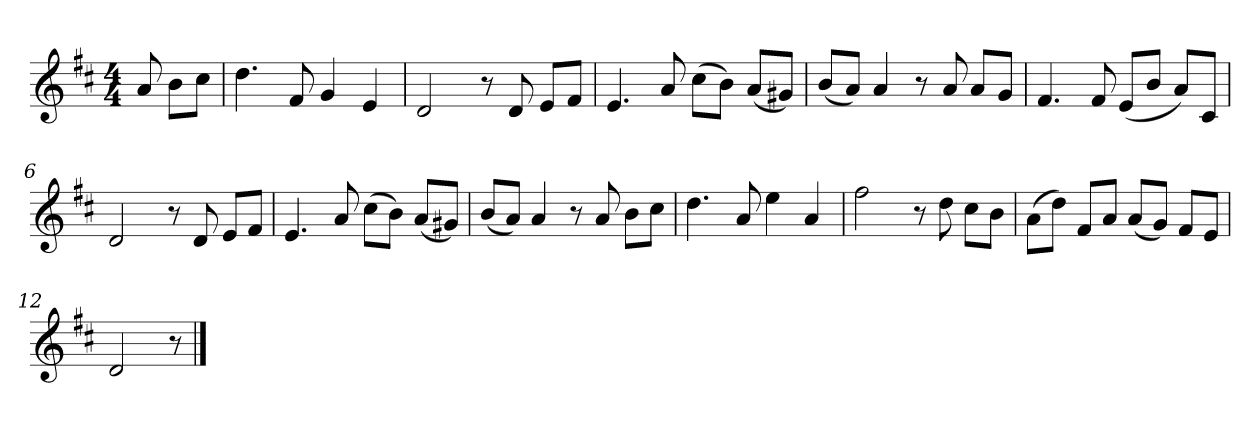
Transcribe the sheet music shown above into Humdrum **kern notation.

**kern
*part1
*staff1
*k[f#c#]
*M4/4
*MM120
=
8a
8bL
8cc#J
=1
4.dd
8f#
4g
4e
=2
2d
8r
8d
8eL
8f#J
=3
4.e
8a
(8cc#L
8bJ)
(8aL
8g#XJ)
=4
(8bL
8aJ)
4a
8r
8a
8aL
8gJ
=5
4.f#
8f#
(8eL
8bJ
8aL)
8c#J
=6
2d
8r
8d
8eL
8f#J
=7
4.e
8a
(8cc#L
8bJ)
(8aL
8g#XJ)
=8
(8bL
8aJ)
4a
8r
8a
8bL
8cc#J
=9
4.dd
8a
4ee
4a
=10
2ff#
8r
8dd
8cc#L
8bJ
=11
(8aL
8ddJ)
8f#L
8aJ
(8aL
8gJ)
8f#L
8eJ
=12
2d
8r
==
*-
